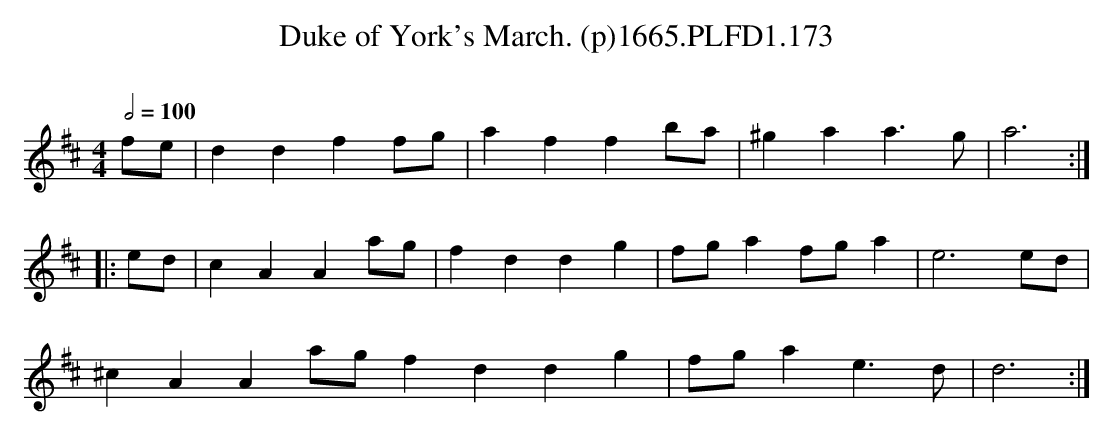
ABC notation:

X:1
T:Duke of York's March. (p)1665.PLFD1.173
M:4/4
L:1/4
Q:1/2=100
O:
K:D
f/e/|ddff/g/|affb/a/|^gaa>g|a3:|
|:e/d/|cAAa/g/|fddg|f/g/af/g/a|e3e/d/|
^cAAa/g/fddg|f/g/ae>d|d3:|
